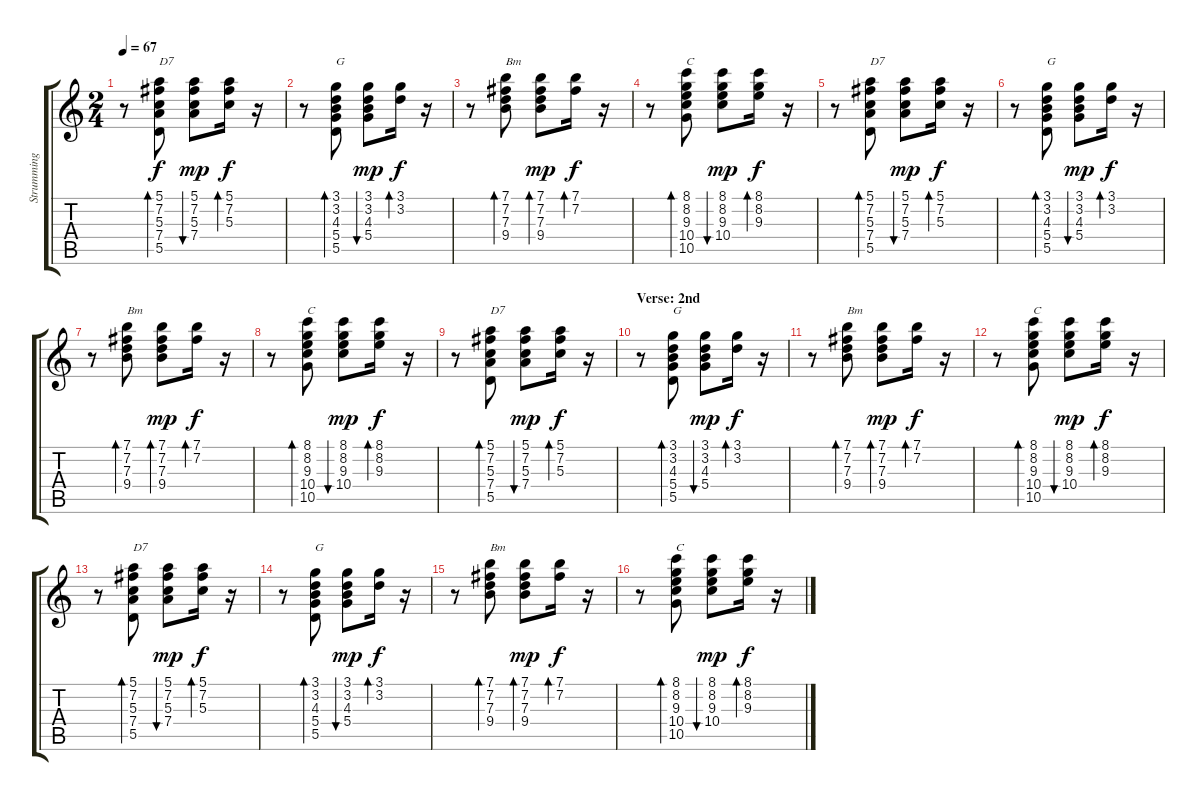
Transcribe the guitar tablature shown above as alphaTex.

\track ("Strumming" "Strumming") {instrument acousticguitarsteel}
\staff {score tabs}
\tuning (E4 B3 G3 D3 A2 E2) {hide}
\ts (2 4)
\tempo 67
\clef g2
\ks c
r.8{dy f} (5.1 7.2 5.3 7.4 5.5).8{bd 30 txt "D7"} (5.1 7.2 5.3 7.4).8{bu 30 dy mp} (5.1 7.2 5.3).16{bd 30 dy f} r.16 |
r.8 (3.1 3.2 4.3 5.4 5.5).8{bd 30 txt "G"} (3.1 3.2 4.3 5.4).8{bu 30 dy mp} (3.1 3.2).16{bd 30 dy f} r.16 |
r.8 (7.1 7.2 7.3 9.4).8{bd 30 txt "Bm"} (7.1 7.2 7.3 9.4).8{bd 30 dy mp} (7.1 7.2).16{bd 30 dy f} r.16 |
r.8 (8.1 8.2 9.3 10.4 10.5).8{bd 30 txt "C"} (8.1 8.2 9.3 10.4).8{bu 30 dy mp} (8.1 8.2 9.3).16{bd 30 dy f} r.16 |
r.8 (5.1 7.2 5.3 7.4 5.5).8{bd 30 txt "D7"} (5.1 7.2 5.3 7.4).8{bu 30 dy mp} (5.1 7.2 5.3).16{bd 30 dy f} r.16 |
r.8 (3.1 3.2 4.3 5.4 5.5).8{bd 30 txt "G"} (3.1 3.2 4.3 5.4).8{bu 30 dy mp} (3.1 3.2).16{bd 30 dy f} r.16 |
r.8 (7.1 7.2 7.3 9.4).8{bd 30 txt "Bm"} (7.1 7.2 7.3 9.4).8{bd 30 dy mp} (7.1 7.2).16{bd 30 dy f} r.16 |
r.8 (8.1 8.2 9.3 10.4 10.5).8{bd 30 txt "C"} (8.1 8.2 9.3 10.4).8{bu 30 dy mp} (8.1 8.2 9.3).16{bd 30 dy f} r.16 |
r.8 (5.1 7.2 5.3 7.4 5.5).8{bd 30 txt "D7"} (5.1 7.2 5.3 7.4).8{bu 30 dy mp} (5.1 7.2 5.3).16{bd 30 dy f} r.16 |
\section ("" "Verse: 2nd")
r.8 (3.1 3.2 4.3 5.4 5.5).8{bd 30 txt "G"} (3.1 3.2 4.3 5.4).8{bu 30 dy mp} (3.1 3.2).16{bd 30 dy f} r.16 |
r.8 (7.1 7.2 7.3 9.4).8{bd 30 txt "Bm"} (7.1 7.2 7.3 9.4).8{bd 30 dy mp} (7.1 7.2).16{bd 30 dy f} r.16 |
r.8 (8.1 8.2 9.3 10.4 10.5).8{bd 30 txt "C"} (8.1 8.2 9.3 10.4).8{bu 30 dy mp} (8.1 8.2 9.3).16{bd 30 dy f} r.16 |
r.8 (5.1 7.2 5.3 7.4 5.5).8{bd 30 txt "D7"} (5.1 7.2 5.3 7.4).8{bu 30 dy mp} (5.1 7.2 5.3).16{bd 30 dy f} r.16 |
r.8 (3.1 3.2 4.3 5.4 5.5).8{bd 30 txt "G"} (3.1 3.2 4.3 5.4).8{bu 30 dy mp} (3.1 3.2).16{bd 30 dy f} r.16 |
r.8 (7.1 7.2 7.3 9.4).8{bd 30 txt "Bm"} (7.1 7.2 7.3 9.4).8{bd 30 dy mp} (7.1 7.2).16{bd 30 dy f} r.16 |
r.8 (8.1 8.2 9.3 10.4 10.5).8{bd 30 txt "C"} (8.1 8.2 9.3 10.4).8{bu 30 dy mp} (8.1 8.2 9.3).16{bd 30 dy f} r.16
